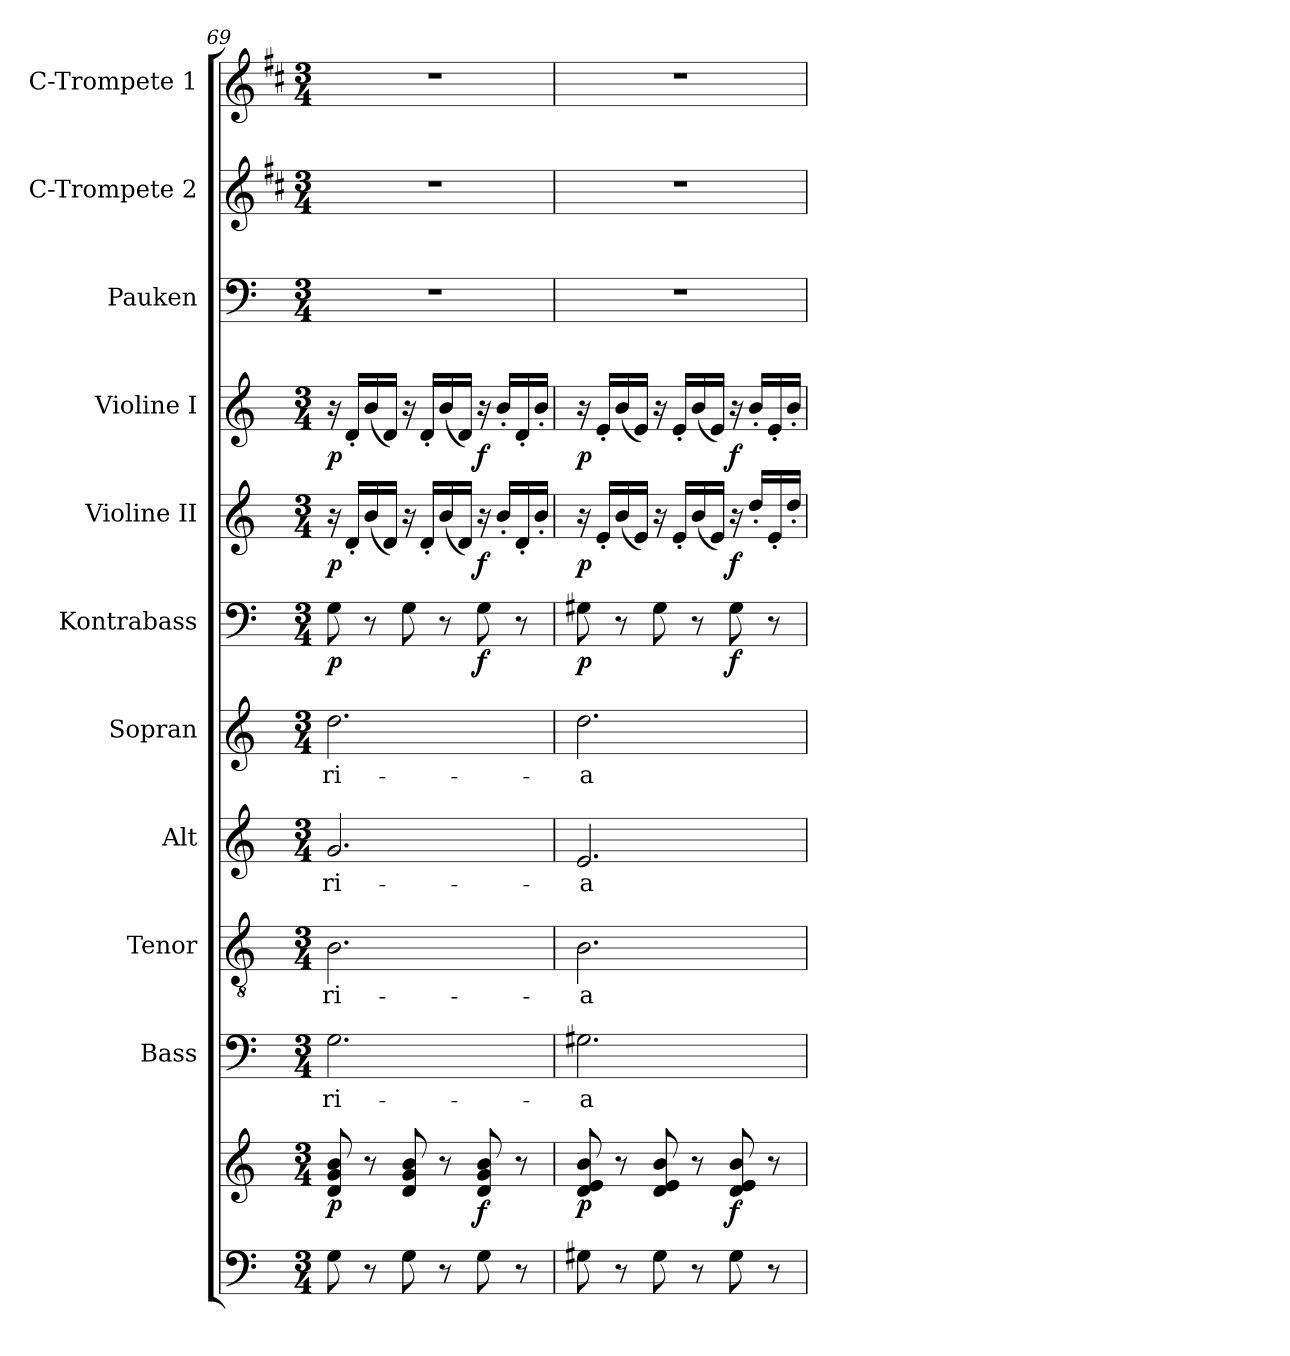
**kern	**kern	**dynam	**kern	**text	**kern	**text	**kern	**text	**kern	**text	**kern	**dynam	**kern	**dynam	**kern	**dynam	**kern	**kern	**kern
*part11	*part11	*part11	*part10	*part10	*part9	*part9	*part8	*part8	*part7	*part7	*part6	*part6	*part5	*part5	*part4	*part4	*part3	*part2	*part1
*staff12	*staff11	*staff11/12	*staff10	*staff10	*staff9	*staff9	*staff8	*staff8	*staff7	*staff7	*staff6	*staff6	*staff5	*staff5	*staff4	*staff4	*staff3	*staff2	*staff1
*	*	*	*I"Bass	*	*I"Tenor	*	*I"Alt	*	*I"Sopran	*	*I"Kontrabass	*	*I"Violine II	*	*I"Violine I	*	*I"Pauken	*I"C-Trompete 2	*I"C-Trompete 1
*	*	*	*I'B.	*	*I'T.	*	*I'A.	*	*I'S.	*	*I'Kb.	*	*I'Vl. II	*	*I'Vl. I	*	*I'Pk.	*I'C Trp. 2	*I'C Trp. 1
*clefF4	*clefG2	*	*clefF4	*	*clefGv2	*	*clefG2	*	*clefG2	*	*clefF4	*	*clefG2	*	*clefG2	*	*clefF4	*clefG2	*clefG2
*	*	*	*	*	*	*	*	*	*	*	*ITrd7c12	*	*	*	*	*	*	*ITrd1c2	*ITrd1c2
*k[]	*k[]	*	*k[]	*	*k[]	*	*k[]	*	*k[]	*	*k[]	*	*k[]	*	*k[]	*	*k[]	*k[]	*k[]
*C:	*C:	*	*C:	*	*C:	*	*C:	*	*C:	*	*C:	*	*C:	*	*C:	*	*C:	*C:	*C:
*M3/4	*M3/4	*	*M3/4	*	*M3/4	*	*M3/4	*	*M3/4	*	*M3/4	*	*M3/4	*	*M3/4	*	*M3/4	*M3/4	*M3/4
=69	=69	=69	=69	=69	=69	=69	=69	=69	=69	=69	=69	=69	=69	=69	=69	=69	=69	=69	=69
!	!	!LO:DY:b	!	!LO:LY:b	!	!LO:LY:b	!	!LO:LY:b	!	!LO:LY:b	!	!LO:DY:b	!	!LO:DY:b	!	!LO:DY:b	!	!	!
8G\	8d/ 8g/ 8b/	p	2.G\	-ri-	2.B\	-ri-	2.g/	-ri-	2.dd\	-ri-	8GG\	p	16r	p	16r	p	2.r	2.r	2.r
.	.	.	.	.	.	.	.	.	.	.	.	.	16d'</LL	.	16d'</LL	.	.	.	.
8r	8r	.	.	.	.	.	.	.	.	.	8r	.	(<16b/	.	(<16b/	.	.	.	.
.	.	.	.	.	.	.	.	.	.	.	.	.	16d/JJ)	.	16d/JJ)	.	.	.	.
8G\	8d/ 8g/ 8b/	.	.	.	.	.	.	.	.	.	8GG\	.	16r	.	16r	.	.	.	.
.	.	.	.	.	.	.	.	.	.	.	.	.	16d'</LL	.	16d'</LL	.	.	.	.
8r	8r	.	.	.	.	.	.	.	.	.	8r	.	(<16b/	.	(<16b/	.	.	.	.
.	.	.	.	.	.	.	.	.	.	.	.	.	16d/JJ)	.	16d/JJ)	.	.	.	.
!	!	!LO:DY:b	!	!	!	!	!	!	!	!	!	!LO:DY:b	!	!LO:DY:b	!	!LO:DY:b	!	!	!
8G\	8d/ 8g/ 8b/	f	.	.	.	.	.	.	.	.	8GG\	f	16r	f	16r	f	.	.	.
.	.	.	.	.	.	.	.	.	.	.	.	.	16b'</LL	.	16b'</LL	.	.	.	.
8r	8r	.	.	.	.	.	.	.	.	.	8r	.	16d'</	.	16d'</	.	.	.	.
.	.	.	.	.	.	.	.	.	.	.	.	.	16b'</JJ	.	16b'</JJ	.	.	.	.
!!LO:PB:g=z
=70	=70	=70	=70	=70	=70	=70	=70	=70	=70	=70	=70	=70	=70	=70	=70	=70	=70	=70	=70
!	!	!LO:DY:b	!	!LO:LY:b	!	!LO:LY:b	!	!LO:LY:b	!	!LO:LY:b	!	!LO:DY:b	!	!LO:DY:b	!	!LO:DY:b	!	!	!
8G#X\	8d/ 8e/ 8b/	p	2.G#X\	-a	2.B\	-a	2.e/	-a	2.dd\	-a	8GG#X\	p	16r	p	16r	p	2.r	2.r	2.r
.	.	.	.	.	.	.	.	.	.	.	.	.	16e'</LL	.	16e'</LL	.	.	.	.
8r	8r	.	.	.	.	.	.	.	.	.	8r	.	(<16b/	.	(<16b/	.	.	.	.
.	.	.	.	.	.	.	.	.	.	.	.	.	16e/JJ)	.	16e/JJ)	.	.	.	.
8G#\	8d/ 8e/ 8b/	.	.	.	.	.	.	.	.	.	8GG#\	.	16r	.	16r	.	.	.	.
.	.	.	.	.	.	.	.	.	.	.	.	.	16e'</LL	.	16e'</LL	.	.	.	.
8r	8r	.	.	.	.	.	.	.	.	.	8r	.	(<16b/	.	(<16b/	.	.	.	.
.	.	.	.	.	.	.	.	.	.	.	.	.	16e/JJ)	.	16e/JJ)	.	.	.	.
!	!	!LO:DY:b	!	!	!	!	!	!	!	!	!	!LO:DY:b	!	!LO:DY:b	!	!LO:DY:b	!	!	!
8G#\	8d/ 8e/ 8b/	f	.	.	.	.	.	.	.	.	8GG#\	f	16r	f	16r	f	.	.	.
.	.	.	.	.	.	.	.	.	.	.	.	.	16dd'</LL	.	16b'</LL	.	.	.	.
8r	8r	.	.	.	.	.	.	.	.	.	8r	.	16e'</	.	16e'</	.	.	.	.
.	.	.	.	.	.	.	.	.	.	.	.	.	16dd'</JJ	.	16b'</JJ	.	.	.	.
=	=	=	=	=	=	=	=	=	=	=	=	=	=	=	=	=	=	=	=
*-	*-	*-	*-	*-	*-	*-	*-	*-	*-	*-	*-	*-	*-	*-	*-	*-	*-	*-	*-
